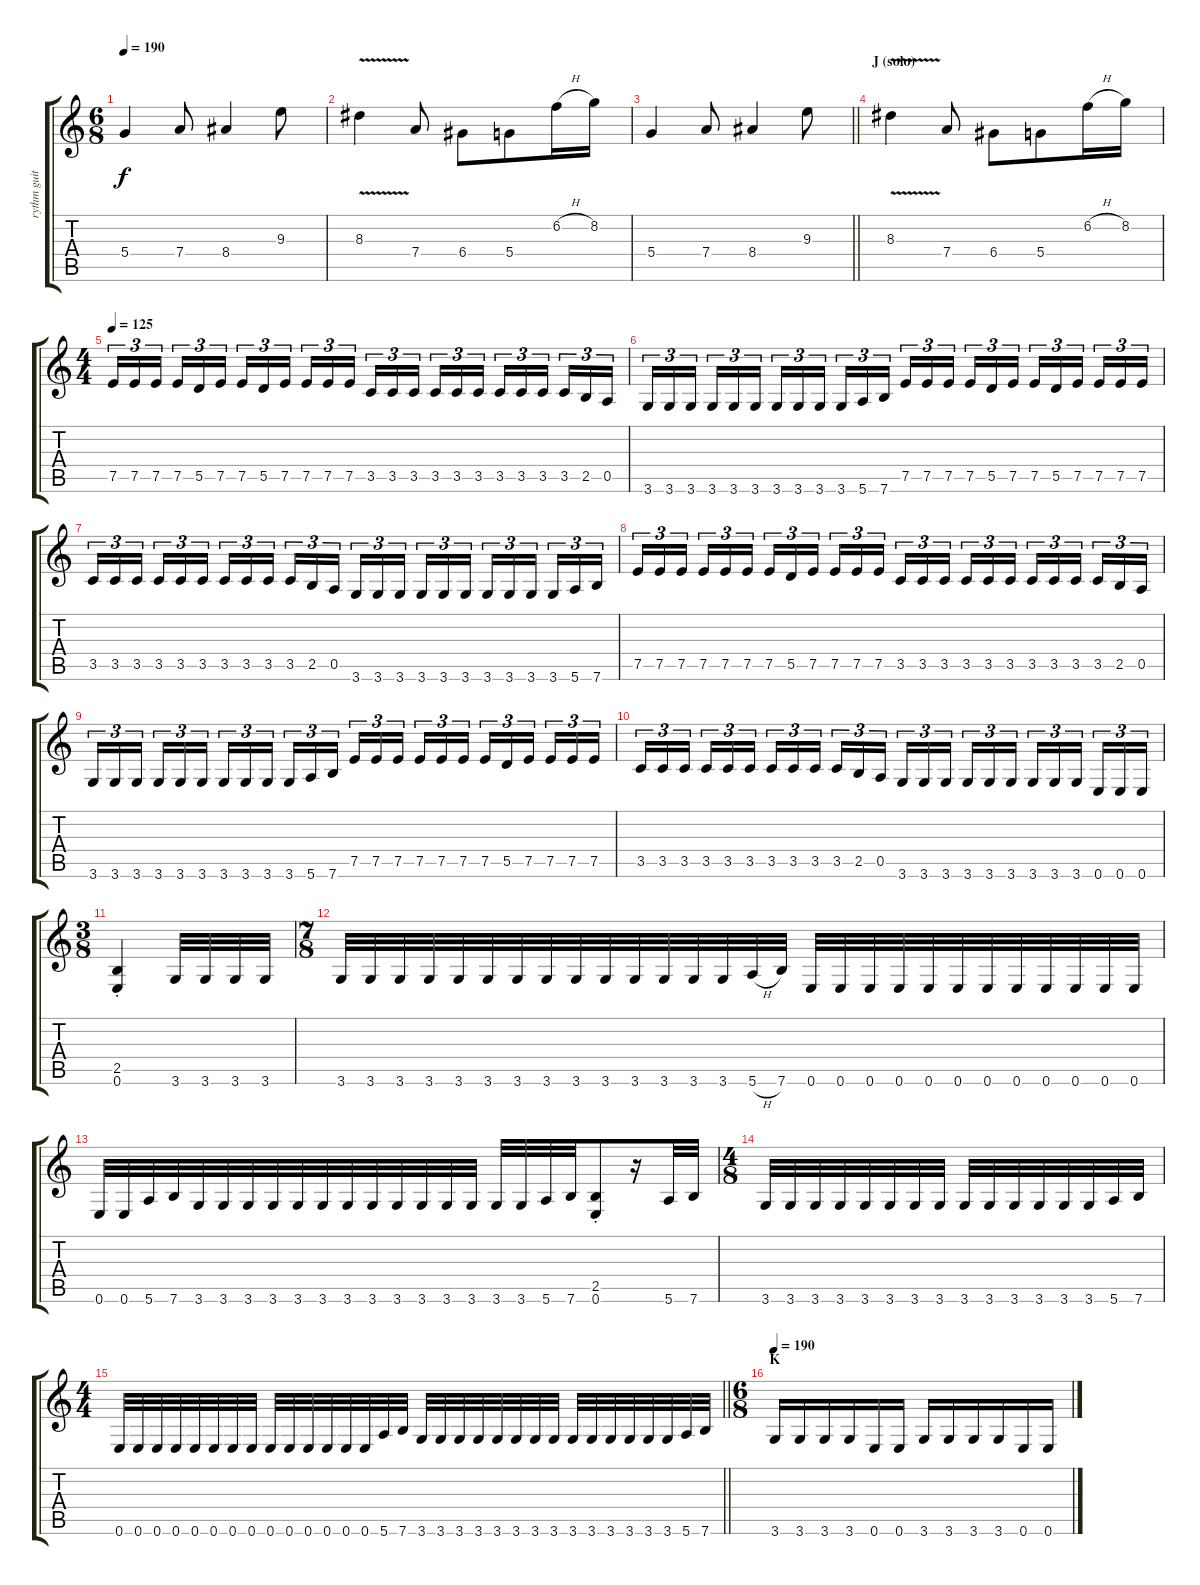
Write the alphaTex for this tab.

\track ("rythm guitar 2" "rythm guit") {instrument distortionguitar}
\staff {score tabs}
\tuning (E4 B3 G3 D3 A2 E2) {hide}
\ts (6 8)
\tempo 190
\clef g2
\ks c
5.4.4{dy f} 7.4.8 8.4.4 9.3.8 |
8.3{v}.4 7.4.8 6.4.8 5.4.8 6.2{h}.16 8.2.16 |
\barLineRight lightlight
5.4.4 7.4.8 8.4.4 9.3.8 |
\section ("" "J (solo)")
8.3{v}.4 7.4.8 6.4.8 5.4.8 6.2{h}.16 8.2.16 |
\ts (4 4)
\tempo 125
7.5.16{tu (3 2)} 7.5.16{tu (3 2)} 7.5.16{tu (3 2) beam splitsecondary} 7.5.16{tu (3 2)} 5.5.16{tu (3 2)} 7.5.16{tu (3 2)} 7.5.16{tu (3 2)} 5.5.16{tu (3 2)} 7.5.16{tu (3 2) beam splitsecondary} 7.5.16{tu (3 2)} 7.5.16{tu (3 2)} 7.5.16{tu (3 2)} 3.5.16{tu (3 2)} 3.5.16{tu (3 2)} 3.5.16{tu (3 2) beam splitsecondary} 3.5.16{tu (3 2)} 3.5.16{tu (3 2)} 3.5.16{tu (3 2)} 3.5.16{tu (3 2)} 3.5.16{tu (3 2)} 3.5.16{tu (3 2) beam splitsecondary} 3.5.16{tu (3 2)} 2.5.16{tu (3 2)} 0.5.16{tu (3 2)} |
3.6.16{tu (3 2)} 3.6.16{tu (3 2)} 3.6.16{tu (3 2) beam splitsecondary} 3.6.16{tu (3 2)} 3.6.16{tu (3 2)} 3.6.16{tu (3 2)} 3.6.16{tu (3 2)} 3.6.16{tu (3 2)} 3.6.16{tu (3 2) beam splitsecondary} 3.6.16{tu (3 2)} 5.6.16{tu (3 2)} 7.6.16{tu (3 2)} 7.5.16{tu (3 2)} 7.5.16{tu (3 2)} 7.5.16{tu (3 2) beam splitsecondary} 7.5.16{tu (3 2)} 5.5.16{tu (3 2)} 7.5.16{tu (3 2)} 7.5.16{tu (3 2)} 5.5.16{tu (3 2)} 7.5.16{tu (3 2) beam splitsecondary} 7.5.16{tu (3 2)} 7.5.16{tu (3 2)} 7.5.16{tu (3 2)} |
3.5.16{tu (3 2)} 3.5.16{tu (3 2)} 3.5.16{tu (3 2) beam splitsecondary} 3.5.16{tu (3 2)} 3.5.16{tu (3 2)} 3.5.16{tu (3 2)} 3.5.16{tu (3 2)} 3.5.16{tu (3 2)} 3.5.16{tu (3 2) beam splitsecondary} 3.5.16{tu (3 2)} 2.5.16{tu (3 2)} 0.5.16{tu (3 2)} 3.6.16{tu (3 2)} 3.6.16{tu (3 2)} 3.6.16{tu (3 2) beam splitsecondary} 3.6.16{tu (3 2)} 3.6.16{tu (3 2)} 3.6.16{tu (3 2)} 3.6.16{tu (3 2)} 3.6.16{tu (3 2)} 3.6.16{tu (3 2) beam splitsecondary} 3.6.16{tu (3 2)} 5.6.16{tu (3 2)} 7.6.16{tu (3 2)} |
7.5.16{tu (3 2)} 7.5.16{tu (3 2)} 7.5.16{tu (3 2) beam splitsecondary} 7.5.16{tu (3 2)} 7.5.16{tu (3 2)} 7.5.16{tu (3 2)} 7.5.16{tu (3 2)} 5.5.16{tu (3 2)} 7.5.16{tu (3 2) beam splitsecondary} 7.5.16{tu (3 2)} 7.5.16{tu (3 2)} 7.5.16{tu (3 2)} 3.5.16{tu (3 2)} 3.5.16{tu (3 2)} 3.5.16{tu (3 2) beam splitsecondary} 3.5.16{tu (3 2)} 3.5.16{tu (3 2)} 3.5.16{tu (3 2)} 3.5.16{tu (3 2)} 3.5.16{tu (3 2)} 3.5.16{tu (3 2) beam splitsecondary} 3.5.16{tu (3 2)} 2.5.16{tu (3 2)} 0.5.16{tu (3 2)} |
3.6.16{tu (3 2)} 3.6.16{tu (3 2)} 3.6.16{tu (3 2) beam splitsecondary} 3.6.16{tu (3 2)} 3.6.16{tu (3 2)} 3.6.16{tu (3 2)} 3.6.16{tu (3 2)} 3.6.16{tu (3 2)} 3.6.16{tu (3 2) beam splitsecondary} 3.6.16{tu (3 2)} 5.6.16{tu (3 2)} 7.6.16{tu (3 2)} 7.5.16{tu (3 2)} 7.5.16{tu (3 2)} 7.5.16{tu (3 2) beam splitsecondary} 7.5.16{tu (3 2)} 7.5.16{tu (3 2)} 7.5.16{tu (3 2)} 7.5.16{tu (3 2)} 5.5.16{tu (3 2)} 7.5.16{tu (3 2) beam splitsecondary} 7.5.16{tu (3 2)} 7.5.16{tu (3 2)} 7.5.16{tu (3 2)} |
3.5.16{tu (3 2)} 3.5.16{tu (3 2)} 3.5.16{tu (3 2) beam splitsecondary} 3.5.16{tu (3 2)} 3.5.16{tu (3 2)} 3.5.16{tu (3 2)} 3.5.16{tu (3 2)} 3.5.16{tu (3 2)} 3.5.16{tu (3 2) beam splitsecondary} 3.5.16{tu (3 2)} 2.5.16{tu (3 2)} 0.5.16{tu (3 2)} 3.6.16{tu (3 2)} 3.6.16{tu (3 2)} 3.6.16{tu (3 2) beam splitsecondary} 3.6.16{tu (3 2)} 3.6.16{tu (3 2)} 3.6.16{tu (3 2)} 3.6.16{tu (3 2)} 3.6.16{tu (3 2)} 3.6.16{tu (3 2) beam splitsecondary} 0.6.16{tu (3 2)} 0.6.16{tu (3 2)} 0.6.16{tu (3 2)} |
\ts (3 8)
(2.5{st} 0.6{st}).4 3.6.32 3.6.32 3.6.32 3.6.32 |
\ts (7 8)
3.6.32 3.6.32 3.6.32 3.6.32 3.6.32 3.6.32 3.6.32 3.6.32 3.6.32 3.6.32 3.6.32 3.6.32 3.6.32 3.6.32 5.6{h}.32 7.6.32 0.6.32 0.6.32 0.6.32 0.6.32 0.6.32 0.6.32 0.6.32 0.6.32 0.6.32 0.6.32 0.6.32 0.6.32 |
0.6.32 0.6.32 5.6.32 7.6.32 3.6.32 3.6.32 3.6.32 3.6.32 3.6.32 3.6.32 3.6.32 3.6.32 3.6.32 3.6.32 3.6.32 3.6.32 3.6.32 3.6.32 5.6.32 7.6.32 (2.5{st} 0.6{st}).8 r.16 5.6.32 7.6.32 |
\ts (4 8)
3.6.32 3.6.32 3.6.32 3.6.32 3.6.32 3.6.32 3.6.32 3.6.32 3.6.32 3.6.32 3.6.32 3.6.32 3.6.32 3.6.32 5.6.32 7.6.32 |
\ts (4 4)
\barLineRight lightlight
0.6.32 0.6.32 0.6.32 0.6.32 0.6.32 0.6.32 0.6.32 0.6.32 0.6.32 0.6.32 0.6.32 0.6.32 0.6.32 0.6.32 5.6.32 7.6.32 3.6.32 3.6.32 3.6.32 3.6.32 3.6.32 3.6.32 3.6.32 3.6.32 3.6.32 3.6.32 3.6.32 3.6.32 3.6.32 3.6.32 5.6.32 7.6.32 |
\ts (6 8)
\section ("" "K")
\tempo 190
3.6.16 3.6.16 3.6.16 3.6.16 0.6.16 0.6.16 3.6.16 3.6.16 3.6.16 3.6.16 0.6.16 0.6.16
